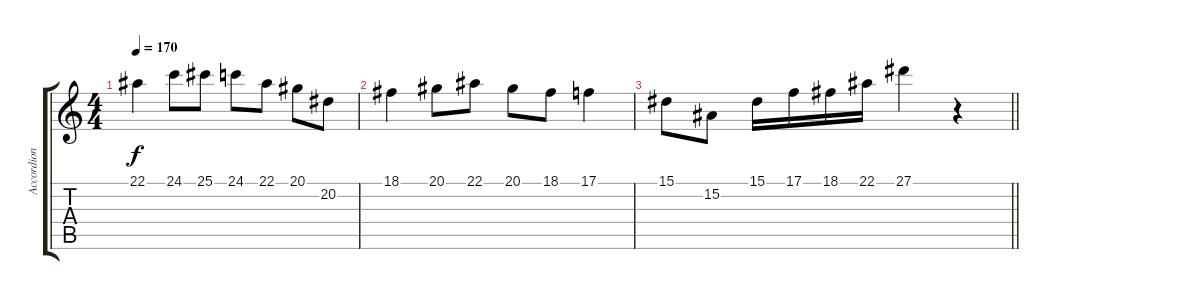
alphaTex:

\track ("Accordion" "Accordion") {instrument accordion}
\staff {score tabs}
\tuning (C4 G3 Eb3 Bb2 F2 C2) {hide}
\ts (4 4)
\tempo 170
\clef g2
\ks c
22.1.4{dy f} 24.1.8 25.1.8 24.1.8 22.1.8 20.1.8 20.2.8 |
18.1.4 20.1.8 22.1.8 20.1.8 18.1.8 17.1.4 |
\barLineRight lightlight
15.1.8 15.2.8 15.1.16 17.1.16 18.1.16 22.1.16 27.1.4 r.4
